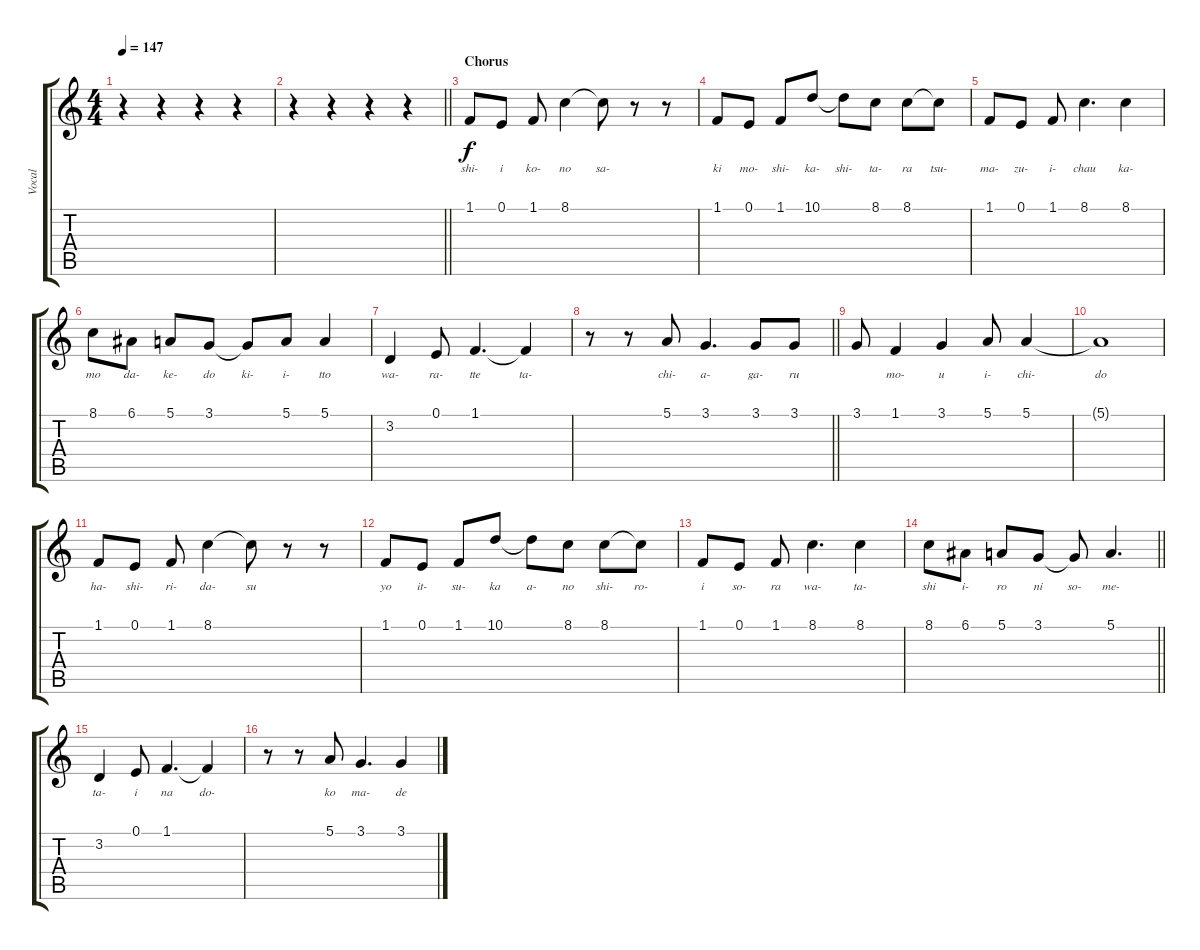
\track ("Vocal" "Vocal") {instrument clarinet}
\staff {score tabs}
\tuning (E4 B3 G3 D3 A2 E2) {hide}
\ts (4 4)
\tempo 147
\clef g2
\ks c
r.4{dy f} r.4 r.4 r.4 |
\barLineRight lightlight
r.4 r.4 r.4 r.4 |
\section ("" "Chorus")
1.1.8{lyrics (0 "shi-") lyrics (1 "") lyrics (2 "") lyrics (3 "") lyrics (4 "")} 0.1.8{lyrics (0 "i") lyrics (1 "") lyrics (2 "") lyrics (3 "") lyrics (4 "")} 1.1.8{lyrics (0 "ko-") lyrics (1 "") lyrics (2 "") lyrics (3 "") lyrics (4 "")} 8.1.4{lyrics (0 "no") lyrics (1 "") lyrics (2 "") lyrics (3 "") lyrics (4 "")} 8.1{t}.8{lyrics (0 "sa-") lyrics (1 "") lyrics (2 "") lyrics (3 "") lyrics (4 "")} r.8 r.8 |
1.1.8{lyrics (0 "ki") lyrics (1 "") lyrics (2 "") lyrics (3 "") lyrics (4 "")} 0.1.8{lyrics (0 "mo-") lyrics (1 "") lyrics (2 "") lyrics (3 "") lyrics (4 "")} 1.1.8{lyrics (0 "shi-") lyrics (1 "") lyrics (2 "") lyrics (3 "") lyrics (4 "")} 10.1.8{lyrics (0 "ka-") lyrics (1 "") lyrics (2 "") lyrics (3 "") lyrics (4 "")} 10.1{t}.8{lyrics (0 "shi-") lyrics (1 "") lyrics (2 "") lyrics (3 "") lyrics (4 "")} 8.1.8{lyrics (0 "ta-") lyrics (1 "") lyrics (2 "") lyrics (3 "") lyrics (4 "")} 8.1.8{lyrics (0 "ra") lyrics (1 "") lyrics (2 "") lyrics (3 "") lyrics (4 "")} 8.1{t}.8{lyrics (0 "tsu-") lyrics (1 "") lyrics (2 "") lyrics (3 "") lyrics (4 "")} |
1.1.8{lyrics (0 "ma-") lyrics (1 "") lyrics (2 "") lyrics (3 "") lyrics (4 "")} 0.1.8{lyrics (0 "zu-") lyrics (1 "") lyrics (2 "") lyrics (3 "") lyrics (4 "")} 1.1.8{lyrics (0 "i-") lyrics (1 "") lyrics (2 "") lyrics (3 "") lyrics (4 "")} 8.1.4{d lyrics (0 "chau") lyrics (1 "") lyrics (2 "") lyrics (3 "") lyrics (4 "")} 8.1.4{lyrics (0 "ka-") lyrics (1 "") lyrics (2 "") lyrics (3 "") lyrics (4 "")} |
8.1.8{lyrics (0 "mo") lyrics (1 "") lyrics (2 "") lyrics (3 "") lyrics (4 "")} 6.1.8{lyrics (0 "da-") lyrics (1 "") lyrics (2 "") lyrics (3 "") lyrics (4 "")} 5.1.8{lyrics (0 "ke-") lyrics (1 "") lyrics (2 "") lyrics (3 "") lyrics (4 "")} 3.1.8{lyrics (0 "do") lyrics (1 "") lyrics (2 "") lyrics (3 "") lyrics (4 "")} 3.1{t}.8{lyrics (0 "ki-") lyrics (1 "") lyrics (2 "") lyrics (3 "") lyrics (4 "")} 5.1.8{lyrics (0 "i-") lyrics (1 "") lyrics (2 "") lyrics (3 "") lyrics (4 "")} 5.1.4{lyrics (0 "tto") lyrics (1 "") lyrics (2 "") lyrics (3 "") lyrics (4 "")} |
3.2.4{lyrics (0 "wa-") lyrics (1 "") lyrics (2 "") lyrics (3 "") lyrics (4 "")} 0.1.8{lyrics (0 "ra-") lyrics (1 "") lyrics (2 "") lyrics (3 "") lyrics (4 "")} 1.1.4{d lyrics (0 "tte") lyrics (1 "") lyrics (2 "") lyrics (3 "") lyrics (4 "")} 1.1{t}.4{lyrics (0 "ta-") lyrics (1 "") lyrics (2 "") lyrics (3 "") lyrics (4 "")} |
\barLineRight lightlight
r.8 r.8 5.1.8{lyrics (0 "chi-") lyrics (1 "") lyrics (2 "") lyrics (3 "") lyrics (4 "")} 3.1.4{d lyrics (0 "a-") lyrics (1 "") lyrics (2 "") lyrics (3 "") lyrics (4 "")} 3.1.8{lyrics (0 "ga-") lyrics (1 "") lyrics (2 "") lyrics (3 "") lyrics (4 "")} 3.1.8{lyrics (0 "ru") lyrics (1 "") lyrics (2 "") lyrics (3 "") lyrics (4 "")} |
3.1.8{lyrics (0 "") lyrics (1 "") lyrics (2 "") lyrics (3 "") lyrics (4 "")} 1.1.4{lyrics (0 "mo-") lyrics (1 "") lyrics (2 "") lyrics (3 "") lyrics (4 "")} 3.1.4{lyrics (0 "u") lyrics (1 "") lyrics (2 "") lyrics (3 "") lyrics (4 "")} 5.1.8{lyrics (0 "i-") lyrics (1 "") lyrics (2 "") lyrics (3 "") lyrics (4 "")} 5.1.4{lyrics (0 "chi-") lyrics (1 "") lyrics (2 "") lyrics (3 "") lyrics (4 "")} |
5.1{t}.1{lyrics (0 "do") lyrics (1 "") lyrics (2 "") lyrics (3 "") lyrics (4 "")} |
1.1.8{lyrics (0 "ha-") lyrics (1 "") lyrics (2 "") lyrics (3 "") lyrics (4 "")} 0.1.8{lyrics (0 "shi-") lyrics (1 "") lyrics (2 "") lyrics (3 "") lyrics (4 "")} 1.1.8{lyrics (0 "ri-") lyrics (1 "") lyrics (2 "") lyrics (3 "") lyrics (4 "")} 8.1.4{lyrics (0 "da-") lyrics (1 "") lyrics (2 "") lyrics (3 "") lyrics (4 "")} 8.1{t}.8{lyrics (0 "su") lyrics (1 "") lyrics (2 "") lyrics (3 "") lyrics (4 "")} r.8 r.8 |
1.1.8{lyrics (0 "yo") lyrics (1 "") lyrics (2 "") lyrics (3 "") lyrics (4 "")} 0.1.8{lyrics (0 "it-") lyrics (1 "") lyrics (2 "") lyrics (3 "") lyrics (4 "")} 1.1.8{lyrics (0 "su-") lyrics (1 "") lyrics (2 "") lyrics (3 "") lyrics (4 "")} 10.1.8{lyrics (0 "ka") lyrics (1 "") lyrics (2 "") lyrics (3 "") lyrics (4 "")} 10.1{t}.8{lyrics (0 "a-") lyrics (1 "") lyrics (2 "") lyrics (3 "") lyrics (4 "")} 8.1.8{lyrics (0 "no") lyrics (1 "") lyrics (2 "") lyrics (3 "") lyrics (4 "")} 8.1.8{lyrics (0 "shi-") lyrics (1 "") lyrics (2 "") lyrics (3 "") lyrics (4 "")} 8.1{t}.8{lyrics (0 "ro-") lyrics (1 "") lyrics (2 "") lyrics (3 "") lyrics (4 "")} |
1.1.8{lyrics (0 "i") lyrics (1 "") lyrics (2 "") lyrics (3 "") lyrics (4 "")} 0.1.8{lyrics (0 "so-") lyrics (1 "") lyrics (2 "") lyrics (3 "") lyrics (4 "")} 1.1.8{lyrics (0 "ra") lyrics (1 "") lyrics (2 "") lyrics (3 "") lyrics (4 "")} 8.1.4{d lyrics (0 "wa-") lyrics (1 "") lyrics (2 "") lyrics (3 "") lyrics (4 "")} 8.1.4{lyrics (0 "ta-") lyrics (1 "") lyrics (2 "") lyrics (3 "") lyrics (4 "")} |
\barLineRight lightlight
8.1.8{lyrics (0 "shi") lyrics (1 "") lyrics (2 "") lyrics (3 "") lyrics (4 "")} 6.1.8{lyrics (0 "i-") lyrics (1 "") lyrics (2 "") lyrics (3 "") lyrics (4 "")} 5.1.8{lyrics (0 "ro") lyrics (1 "") lyrics (2 "") lyrics (3 "") lyrics (4 "")} 3.1.8{lyrics (0 "ni") lyrics (1 "") lyrics (2 "") lyrics (3 "") lyrics (4 "")} 3.1{t}.8{lyrics (0 "so-") lyrics (1 "") lyrics (2 "") lyrics (3 "") lyrics (4 "")} 5.1.4{d lyrics (0 "me-") lyrics (1 "") lyrics (2 "") lyrics (3 "") lyrics (4 "")} |
3.2.4{lyrics (0 "ta-") lyrics (1 "") lyrics (2 "") lyrics (3 "") lyrics (4 "")} 0.1.8{lyrics (0 "i") lyrics (1 "") lyrics (2 "") lyrics (3 "") lyrics (4 "")} 1.1.4{d lyrics (0 "na") lyrics (1 "") lyrics (2 "") lyrics (3 "") lyrics (4 "")} 1.1{t}.4{lyrics (0 "do-") lyrics (1 "") lyrics (2 "") lyrics (3 "") lyrics (4 "")} |
r.8 r.8 5.1.8{lyrics (0 "ko") lyrics (1 "") lyrics (2 "") lyrics (3 "") lyrics (4 "")} 3.1.4{d lyrics (0 "ma-") lyrics (1 "") lyrics (2 "") lyrics (3 "") lyrics (4 "")} 3.1.4{lyrics (0 "de") lyrics (1 "") lyrics (2 "") lyrics (3 "") lyrics (4 "")}
